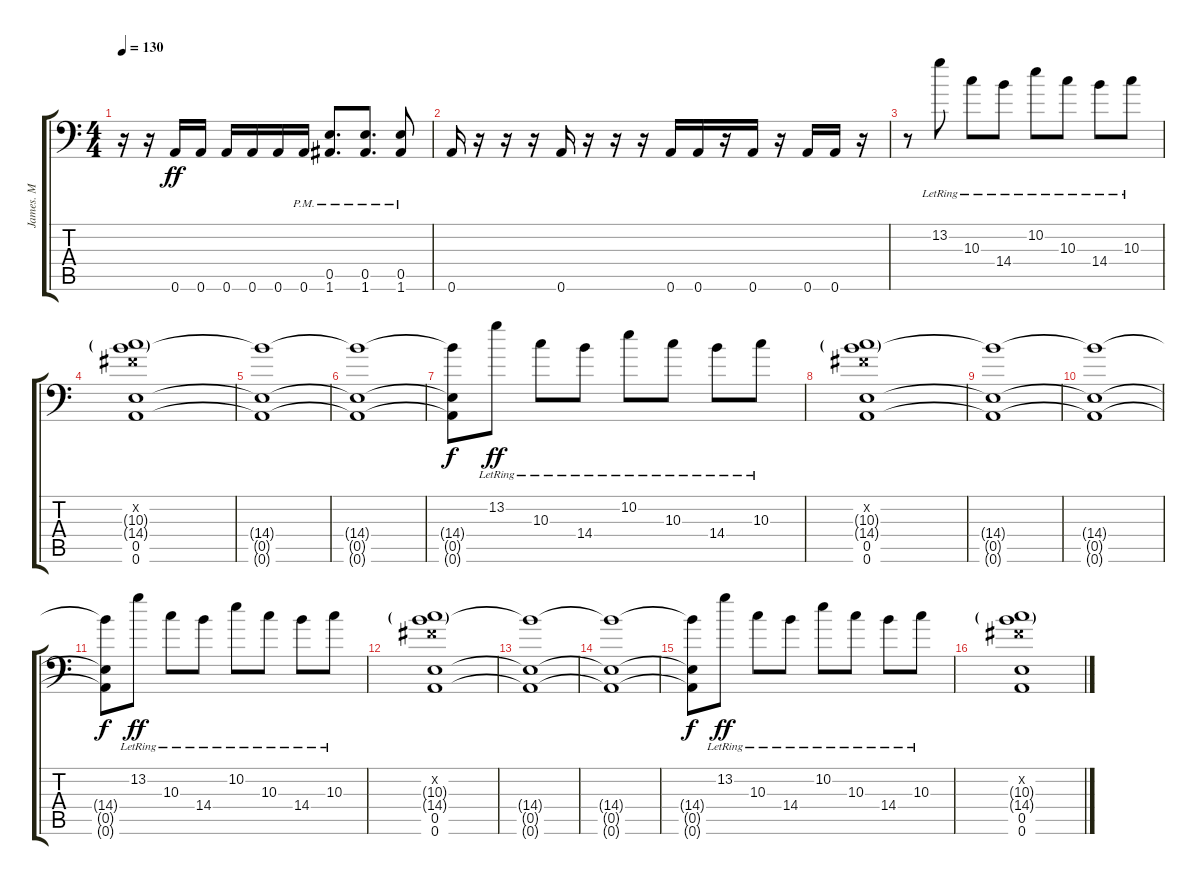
\track ("James. M" "James. M") {instrument distortionguitar}
\staff {score tabs}
\tuning (B3 Gb3 D3 A2 E2 A1) {hide}
\ts (4 4)
\tempo 130
\clef f4
\ks c
r.16{dy ff} r.16 0.6.16 0.6.16 0.6.16 0.6.16 0.6.16 0.6{pm}.16 (0.5{pm} 1.6{pm}).8{d} (0.5{pm} 1.6{pm}).8{d} (0.5{pm} 1.6{pm}).8 |
0.6.16 r.16 r.16 r.16 0.6.16 r.16 r.16 r.16 0.6.16 0.6.16 r.16 0.6.16 r.16 0.6.16 0.6.16 r.16 |
r.8 13.2{lr}.8 10.3{lr}.8 14.4{lr}.8 10.2{lr}.8 10.3{lr}.8 14.4{lr}.8 10.3{lr}.8 |
(0.2{x} 10.3{g} 14.4{g} 0.5 0.6).1 |
(14.4{t} 0.5{t} 0.6{t}).1 |
(14.4{t} 0.5{t} 0.6{t}).1 |
(14.4{t} 0.5{t} 0.6{t}).8{dy f} 13.2{lr}.8{dy ff} 10.3{lr}.8 14.4{lr}.8 10.2{lr}.8 10.3{lr}.8 14.4{lr}.8 10.3{lr}.8 |
(0.2{x} 10.3{g} 14.4{g} 0.5 0.6).1 |
(14.4{t} 0.5{t} 0.6{t}).1 |
(14.4{t} 0.5{t} 0.6{t}).1 |
(14.4{t} 0.5{t} 0.6{t}).8{dy f} 13.2{lr}.8{dy ff} 10.3{lr}.8 14.4{lr}.8 10.2{lr}.8 10.3{lr}.8 14.4{lr}.8 10.3{lr}.8 |
(0.2{x} 10.3{g} 14.4{g} 0.5 0.6).1 |
(14.4{t} 0.5{t} 0.6{t}).1 |
(14.4{t} 0.5{t} 0.6{t}).1 |
(14.4{t} 0.5{t} 0.6{t}).8{dy f} 13.2{lr}.8{dy ff} 10.3{lr}.8 14.4{lr}.8 10.2{lr}.8 10.3{lr}.8 14.4{lr}.8 10.3{lr}.8 |
(0.2{x} 10.3{g} 14.4{g} 0.5 0.6).1
